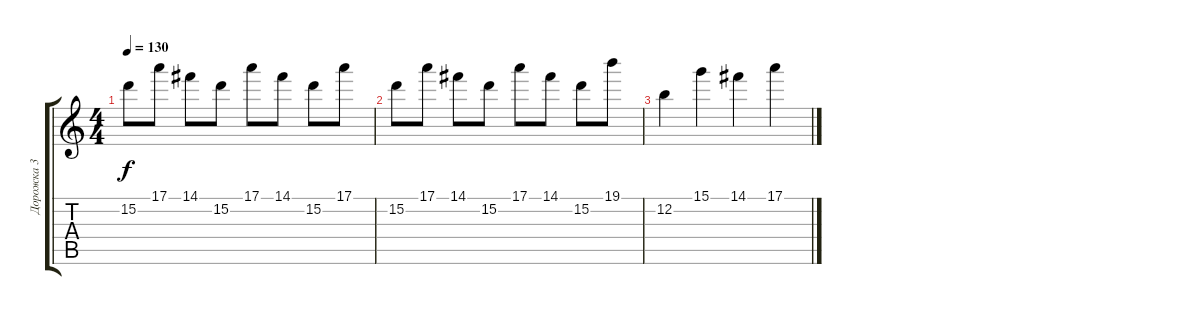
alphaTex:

\track ("Дорожка 3" "Дорожка 3") {instrument distortionguitar}
\staff {score tabs}
\tuning (E4 B3 G3 D3 A2 E2) {hide}
\ts (4 4)
\tempo 130
\clef g2
\ks c
15.2.8{dy f} 17.1.8 14.1.8 15.2.8 17.1.8 14.1.8 15.2.8 17.1.8 |
15.2.8 17.1.8 14.1.8 15.2.8 17.1.8 14.1.8 15.2.8 19.1.8 |
12.2.4 15.1.4 14.1.4 17.1.4
